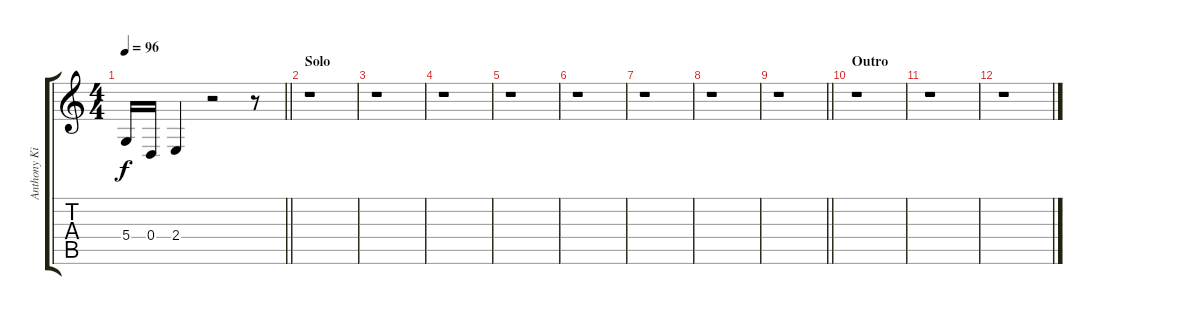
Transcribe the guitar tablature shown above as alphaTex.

\track ("Anthony Kiedis (Vocals)" "Anthony Ki") {instrument trumpet}
\staff {score tabs}
\tuning (E4 B3 G3 D3 A2 E2) {hide}
\ts (4 4)
\tempo 96
\clef g2
\barLineRight lightlight
\ks c
5.4{t}.16{dy f} 0.4.16 2.4.4 r.2 r.8 |
\section ("" "Solo")
r.1 |
r.1 |
r.1 |
r.1 |
r.1 |
r.1 |
r.1 |
\barLineRight lightlight
r.1 |
\section ("" "Outro")
r.1 |
r.1 |
r.1
